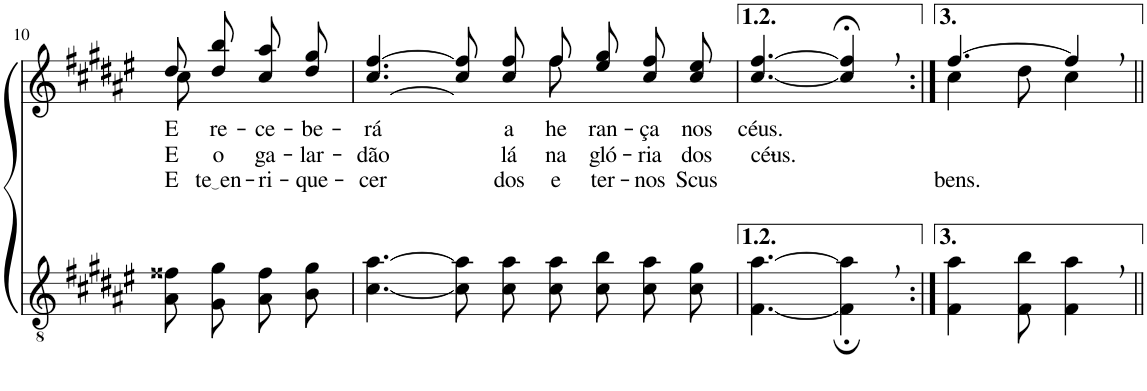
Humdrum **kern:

**kern	**kern	**text	**text	**text
*part2	*part1	*part1	*part1	*part1
*staff2	*staff1	*staff1	*staff1	*staff1
*I"Parte III e IV	*I"Parte I e II	*	*	*
!!LO:PB:g=z
*clefGv2	*clefG2	*	*	*
*Trd5c9	*Trd5c9	*	*	*
*k[f#c#g#d#a#e#]	*k[f#c#g#d#a#e#]	*	*	*
*M9/8	*M9/8	*	*	*
=10	=10	=10	=10	=10
*	*^	*	*	*
!	!	!	!LO:LY:b	!LO:LY:b	!LO:LY:b
8A#\ 8f##X\	8dd#/	8cc#\	E	E	E
!	!	!	!LO:LY:b	!LO:LY:b	!LO:LY:b
8G#\ 8g#\L	8dd#\ 8bb\L	4.ryy	re-	o	te en
!	!	!	!LO:LY:b	!LO:LY:b	!LO:LY:b
8A#\ 8f##\	8cc#\ 8aa#\	.	-ce-	ga-	-ri-
!	!	!	!LO:LY:b	!LO:LY:b	!LO:LY:b
8B\ 8g#\J	8dd#\ 8gg#\J	.	-be-	-lar-	-que-
=11	=11	=11	=11	=11	=11
!	!	!	!LO:LY:b	!LO:LY:b	!LO:LY:b
[4.c#\ [4.a#\	2ryy	[4.cc#/ [4.ff#/	-rá	-dão	-cer
8c#]\ 8a#]\L	.	8cc#]\ 8ff#]\L	.	.	.
!	!	!	!LO:LY:b	!LO:LY:b	!LO:LY:b
8c#\ 8a#\	8ryy	8cc#\ 8ff#\	a	lá	dos
!	!	!	!LO:LY:b	!LO:LY:b	!LO:LY:b
8c#\ 8a#\J	8ff#\	8ff#\J	he-	na	e-
!	!	!	!LO:LY:b	!LO:LY:b	!LO:LY:b
8c#\ 8b\L	4.ryy	8ee#\ 8gg#\L	-ran-	gló-	-ter-
!	!	!	!LO:LY:b	!LO:LY:b	!LO:LY:b
8c#\ 8a#\	.	8cc#\ 8ff#\	-ça	-ria	-nos
!	!	!	!LO:LY:b	!LO:LY:b	!LO:LY:b
8c#\ 8g#\J	.	8cc#\ 8ee#\J	nos	dos	Scus
=12	=12	=12	=12	=12	=12
!	!	!	!LO:LY:b	!LO:LY:b	!
*	*v	*v	*	*	*
[4.F#\ [4.a#\	[4.cc#/ [4.ff#/	céus.	céus.-	.
4F#\];, 4a#\];,	4cc#/];<, 4ff#/];<,	.	.	.
=13:|!	=13:|!	=13:|!	=13:|!	=13:|!
*	*^	*	*	*
!	!	!	!	!	!LO:LY:b
4F#\ 4a#\	[4.ff#/	4cc#\	.	.	bens.
8F#\ 8b\	.	8dd#\	.	.	.
4F#\, 4a#\,	4ff#,/]	4cc#\	.	.	.
*	*v	*v	*	*	*
=||	=||	=||	=||	=||
*-	*-	*-	*-	*-
